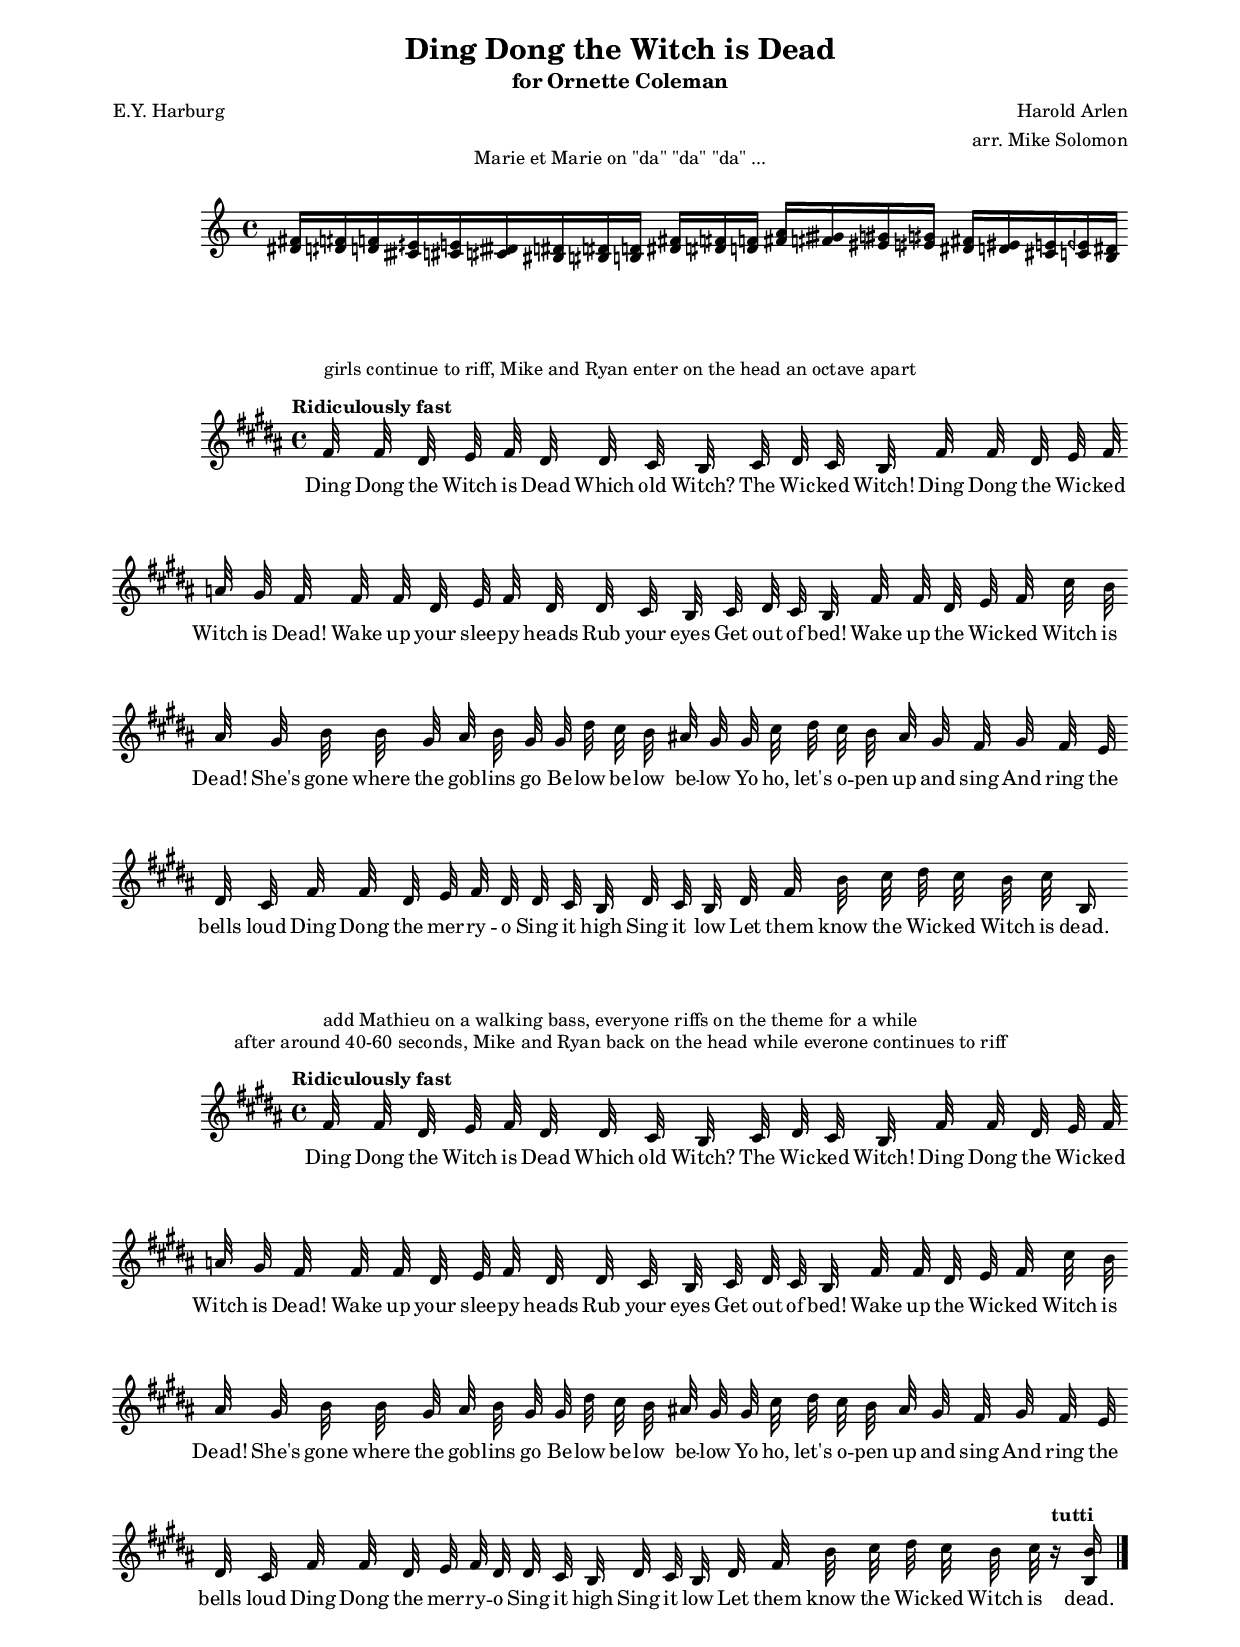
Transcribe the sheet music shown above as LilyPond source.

\version "2.19.30"

\include "defs-devel.ly"
\paper {
  footnote-separator-markup = \markup { \column { " "\override #`(span-factor . 1/5) { \draw-hline } }}
  footnote-padding = 5\mm
  top-system-spacing = #'((basic-distance . 1) (minimum-distance . 0) (padding . 1) (stretchability . 40))
  bottom-system-spacing = #'((basic-distance . 1) (minimum-distance . 0) (padding . 1) (stretchability . 50))
  ragged-right = ##f
  left-margin = 0.75\in
  right-margin = 0.75\in
  top-margin = 0.5\in
  bottom-margin = 0.6\in
  ragged-last-bottom = ##f
  %max-systems-per-page = #2
}
#(set-global-staff-size 16)
#(ly:set-option 'point-and-click #f)

legero = \markup \italic "legero"
bendHack = \once \override BendAfter.extra-offset = #'(-1 . 0) 
\header {
  title = "Ding Dong the Witch is Dead" %(1)"
  subtitle = \markup { for Ornette Coleman }
  composer = "Harold Arlen"
  poet = "E.Y. Harburg"
  arranger = "arr. Mike Solomon"
}



z = {\bar""}
dd = \relative c' {\autoBeamOff 
  \tempo "Ridiculously fast"
  \cadenzaOn
  \key b \major
  fis32 \z fis \z dis \z e \z fis \z dis \z dis \z cis \z b \z cis \z dis \z cis \z b
 \z fis' \z fis \z dis \z e \z fis \z a \z gis \z fis
 \z fis32 \z fis \z dis \z e \z fis \z dis \z dis \z cis \z b \z cis \z dis \z cis \z b
 \z fis' \z fis \z dis \z e \z fis \z cis' \z b \z a
 \z gis \z b \z b \z gis \z a \z b \z gis \z gis
 \z dis' \z cis \z b \z ais \z gis \z gis
 \z cis \z dis \z cis \z b \z ais \z gis
 \z fis \z gis \z fis \z e \z dis \z cis
 \z fis \z fis \z dis \z e \z fis \z dis \z dis \z cis \z b \z dis \z cis \z b
 \z dis \z fis \z b \z cis \z dis \z cis \z b \z cis \tag #'ugh { r16^\markup \bold "tutti" \z <b, b'> \bar "|." } \tag #'ugher { \z b }
}

ddw = \lyricmode {
  Ding Dong the Witch is Dead
  Which old Witch?
  The Wic -- ked Witch!
  Ding Dong the Wic -- ked Witch is Dead!
  Wake up your slee -- py heads
  Rub your eyes
  Get out of bed!
  Wake up the Wic -- ked Witch is Dead!
  She's gone where the gob -- lins go
  Be -- low be -- low be -- low
  Yo ho, let's o -- pen up and sing
  And ring the bells loud
  Ding Dong the mer -- ry -- o
  Sing it high
  Sing it low
  Let them know the Wic -- ked Witch is dead.
}

\markup \fill-line { "Marie et Marie on \"da\" \"da\" \"da\" ..." }

\relative c' {
  \cadenzaOn
  <dis fis>16 [ <dih fih> <d f> <cisih eih> <cis e> <cih disih> <bis dis> <bih dih> <b d> ]
  <dis fis>16 [ <dih fih> <d f> ]
  <fis a>16 [ <fih gisih> <eis gis> <eih gih> ]
  <dis fis> [ <d eis> <cis e> <c eeh> <b dis> ]
}

\markup \fill-line { "girls continue to riff, Mike and Ryan enter on the head an octave apart" }

\score {
  <<
    \new Staff \new Voice = "awwwshit" \removeWithTag #'ugh \keepWithTag #'ugher \dd
    \new Lyrics \lyricsto "awwwshit" \ddw
  >>
}

\markup \fill-line { "add Mathieu on a walking bass, everyone riffs on the theme for a while" }
\markup \fill-line { "after around 40-60 seconds, Mike and Ryan back on the head while everone continues to riff" }

\score {
  <<
    \new Staff \new Voice = "awwwshit" \keepWithTag #'ugh \removeWithTag #'ugher \dd
    \new Lyrics \lyricsto "awwwshit" \ddw
  >>
}
